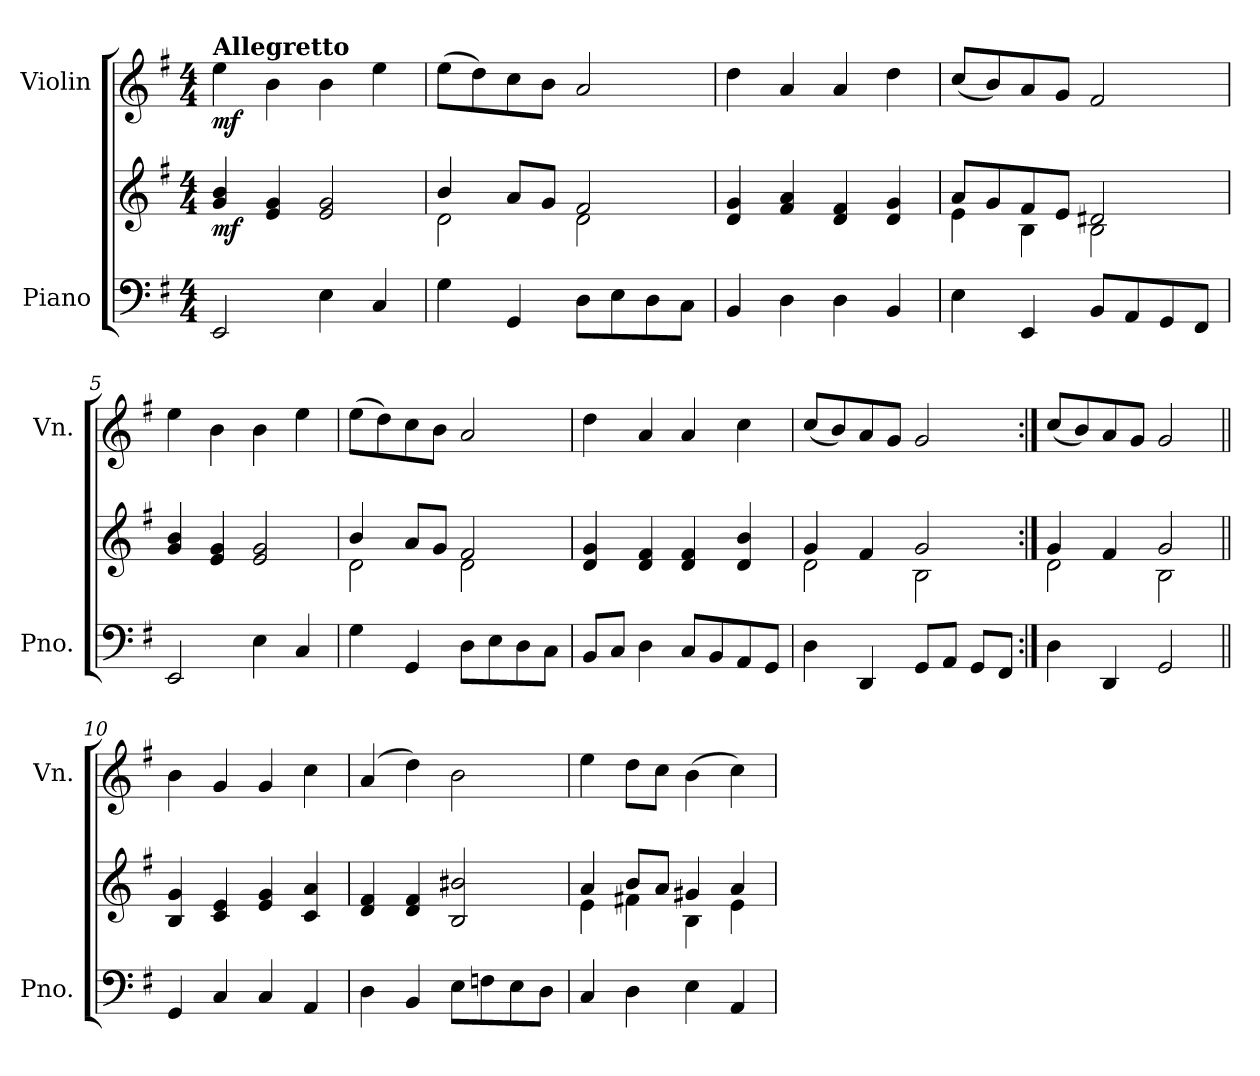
**kern	**kern	**dynam	**kern	**dynam
*part2	*part2	*part2	*part1	*part1
*staff3	*staff2	*staff2/3	*staff1	*staff1
*I"Piano	*	*	*I"Violin	*
*I'Pno.	*	*	*I'Vn.	*
*clefF4	*clefG2	*	*clefG2	*
*k[f#]	*k[f#]	*	*k[f#]	*
*G:	*G:	*	*G:	*
*M4/4	*M4/4	*	*M4/4	*
=1	=1	=1	=1	=1
!	!	!	!LO:TX:a:B:t=Allegretto	!
!	!	!LO:DY:b	!	!LO:DY:b
2EE/	4g/ 4b/	mf	4ee\	mf
.	4e/ 4g/	.	4b\	.
4E\	2e/ 2g/	.	4b\	.
4C/	.	.	4ee\	.
=2	=2	=2	=2	=2
*	*^	*	*	*
4G\	4b/	2d\	.	(>8ee\L	.
.	.	.	.	8dd\)	.
4GG/	8a/L	.	.	8cc\	.
.	8g/J	.	.	8b\J	.
8D\L	2f#/	2d\	.	2a/	.
8E\	.	.	.	.	.
8D\	.	.	.	.	.
8C\J	.	.	.	.	.
*	*v	*v	*	*	*
=3	=3	=3	=3	=3
4BB/	4d/ 4g/	.	4dd\	.
4D\	4f#/ 4a/	.	4a/	.
4D\	4d/ 4f#/	.	4a/	.
4BB/	4d/ 4g/	.	4dd\	.
=4	=4	=4	=4	=4
*	*^	*	*	*
4E\	8a/L	4e\	.	(<8cc/L	.
.	8g/	.	.	8b/)	.
4EE/	8f#/	4B\	.	8a/	.
.	8e/J	.	.	8g/J	.
8BB/L	2d#X/	2B\	.	2f#/	.
8AA/	.	.	.	.	.
8GG/	.	.	.	.	.
8FF#/J	.	.	.	.	.
*	*v	*v	*	*	*
=5	=5	=5	=5	=5
2EE/	4g/ 4b/	.	4ee\	.
.	4e/ 4g/	.	4b\	.
4E\	2e/ 2g/	.	4b\	.
4C/	.	.	4ee\	.
!!LO:LB:g=z
=6	=6	=6	=6	=6
*	*^	*	*	*
4G\	4b/	2d\	.	(>8ee\L	.
.	.	.	.	8dd\)	.
4GG/	8a/L	.	.	8cc\	.
.	8g/J	.	.	8b\J	.
8D\L	2f#/	2d\	.	2a/	.
8E\	.	.	.	.	.
8D\	.	.	.	.	.
8C\J	.	.	.	.	.
*	*v	*v	*	*	*
=7	=7	=7	=7	=7
8BB/L	4d/ 4g/	.	4dd\	.
8C/J	.	.	.	.
4D\	4d/ 4f#/	.	4a/	.
8C/L	4d/ 4f#/	.	4a/	.
8BB/	.	.	.	.
8AA/	4d/ 4b/	.	4cc\	.
8GG/J	.	.	.	.
=8	=8	=8	=8	=8
*	*^	*	*	*
4D\	4g/	2d\	.	(<8cc/L	.
.	.	.	.	8b/)	.
4DD/	4f#/	.	.	8a/	.
.	.	.	.	8g/J	.
8GG/L	2g/	2B\	.	2g/	.
8AA/J	.	.	.	.	.
8GG/L	.	.	.	.	.
8FF#/J	.	.	.	.	.
=9:|!	=9:|!	=9:|!	=9:|!	=9:|!	=9:|!
4D\	4g/	2d\	.	(<8cc/L	.
.	.	.	.	8b/)	.
4DD/	4f#/	.	.	8a/	.
.	.	.	.	8g/J	.
2GG/	2g/	2B\	.	2g/	.
*	*v	*v	*	*	*
!!LO:LB:g=z
=10||	=10||	=10||	=10||	=10||
4GG/	4B/ 4g/	.	4b\	.
4C/	4c/ 4e/	.	4g/	.
4C/	4e/ 4g/	.	4g/	.
4AA/	4c/ 4a/	.	4cc\	.
=11	=11	=11	=11	=11
4D\	4d/ 4f#/	.	(>4a/	.
4BB/	4d/ 4f#/	.	4dd\)	.
8E\L	2B/ 2b#X/	.	2b\	.
8Fn\	.	.	.	.
8E\	.	.	.	.
8D\J	.	.	.	.
=12	=12	=12	=12	=12
*	*^	*	*	*
4C/	4a/	4e\	.	4ee\	.
4D\	8b/L	4f#X\	.	8dd\L	.
.	8a/J	.	.	8cc\J	.
4E\	4g#X/	4B\	.	(>4b\	.
4AA/	4a/	4e\	.	4cc\)	.
*	*v	*v	*	*	*
=	=	=	=	=
*-	*-	*-	*-	*-
